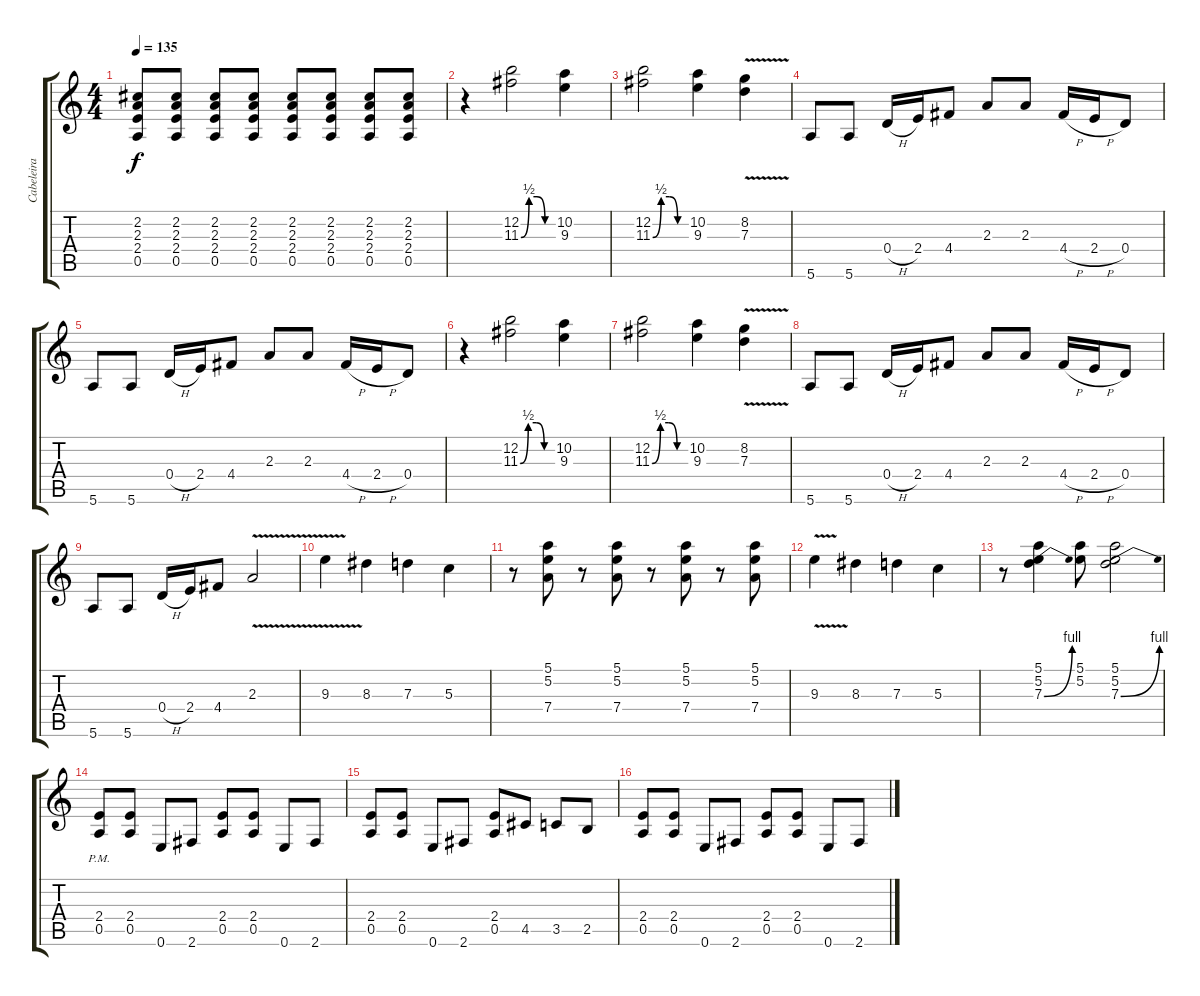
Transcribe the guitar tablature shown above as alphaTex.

\track ("Cabeleira" "Cabeleira") {instrument overdrivenguitar}
\staff {score tabs}
\tuning (E4 B3 G3 D3 A2 E2) {hide}
\ts (4 4)
\tempo 135
\clef g2
\ks c
(2.2 2.3 2.4 0.5).8{dy f} (2.2 2.3 2.4 0.5).8 (2.2 2.3 2.4 0.5).8 (2.2 2.3 2.4 0.5).8 (2.2 2.3 2.4 0.5).8 (2.2 2.3 2.4 0.5).8 (2.2 2.3 2.4 0.5).8 (2.2 2.3 2.4 0.5).8 |
r.4{instrument overdrivenguitar} (12.2 11.3{be (custom 0 0 15 2 30 2 45 0 60 0)}).2 (10.2 9.3).4 |
(12.2 11.3{be (custom 0 0 15 2 30 2 45 0 60 0)}).2 (10.2 9.3).4 (8.2 7.3{v}).4 |
5.6.8 5.6.8 0.4{h}.16 2.4.16 4.4.8 2.3.8 2.3.8 4.4{h}.16 2.4{h}.16 0.4.8 |
5.6.8 5.6.8 0.4{h}.16 2.4.16 4.4.8 2.3.8 2.3.8 4.4{h}.16 2.4{h}.16 0.4.8 |
r.4 (12.2 11.3{be (custom 0 0 15 2 30 2 45 0 60 0)}).2 (10.2 9.3).4 |
(12.2 11.3{be (custom 0 0 15 2 30 2 45 0 60 0)}).2 (10.2 9.3).4 (8.2 7.3{v}).4 |
5.6.8 5.6.8 0.4{h}.16 2.4.16 4.4.8 2.3.8 2.3.8 4.4{h}.16 2.4{h}.16 0.4.8 |
5.6.8 5.6.8 0.4{h}.16 2.4.16 4.4.8 2.3{v}.2 |
9.3{v}.4 8.3.4 7.3.4 5.3.4 |
r.8 (5.1 5.2 7.4).8 r.8 (5.1 5.2 7.4).8 r.8 (5.1 5.2 7.4).8 r.8 (5.1 5.2 7.4).8 |
9.3{v}.4 8.3.4 7.3.4 5.3.4 |
r.8 (5.1 5.2 7.3{be (bend 0 0 60 4)}).4 (5.1 5.2).8 (5.1 5.2 7.3{be (bend 0 0 60 4)}).2 |
(2.4 0.5{pm}).8{instrument electricguitarmuted} (2.4 0.5).8 0.6.8 2.6.8 (2.4 0.5).8 (2.4 0.5).8 0.6.8 2.6.8 |
(2.4 0.5).8 (2.4 0.5).8 0.6.8 2.6.8 (2.4 0.5).8 4.5.8 3.5.8 2.5.8 |
(2.4 0.5).8 (2.4 0.5).8 0.6.8 2.6.8 (2.4 0.5).8 (2.4 0.5).8 0.6.8 2.6.8
